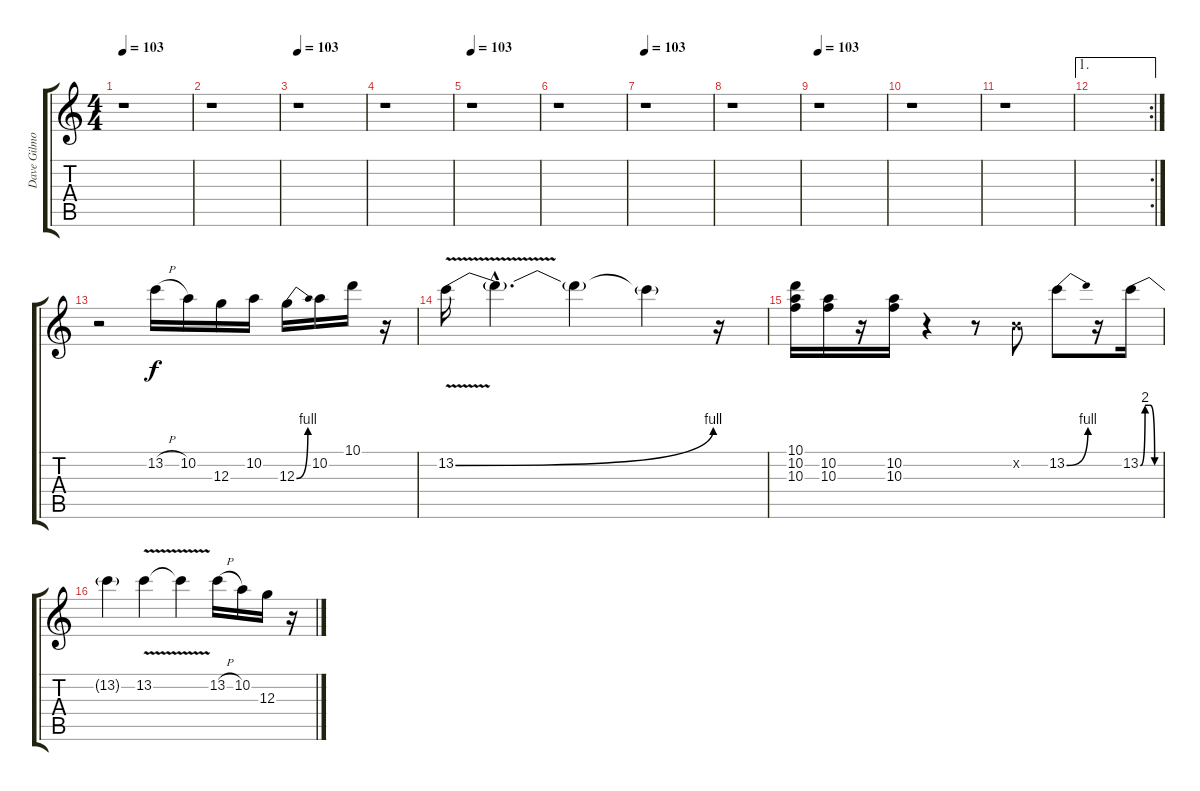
\track ("Dave Gilmour / Solo" "Dave Gilmo") {instrument overdrivenguitar}
\staff {score tabs}
\tuning (E4 B3 G3 D3 A2 E2) {hide}
\ts (4 4)
\tempo 103
\clef g2
\ks c
r.1{dy f} |
r.1 |
\tempo 103
r.1 |
r.1 |
\tempo 103
r.1 |
r.1 |
\tempo 103
r.1 |
r.1 |
\tempo 103
r.1 |
r.1 |
r.1 |
\ae 1
\rc 2
|
r.2 13.2{h}.16 10.2.16 12.3.16 10.2.16 12.3{be (bend 0 0 60 4)}.16 10.2.16 10.1.16 r.16 |
13.2{be (bend 0 0 60 4) v}.16 13.2{hac t}.4{d} 13.2{t}.4 13.2{t}.4 r.16 |
(10.1 10.2 10.3).16 (10.2 10.3).16 r.16 (10.2 10.3).16 r.4 r.8 0.2{x}.8 13.2{be (bend 0 0 60 4)}.8 r.16 13.2{be (custom 0 0 15 8 30 8 45 0 60 0)}.16 |
13.2{t}.4 13.2{v}.4 13.2{t}.4 13.2{h}.16 10.2.16 12.3.16 r.16
